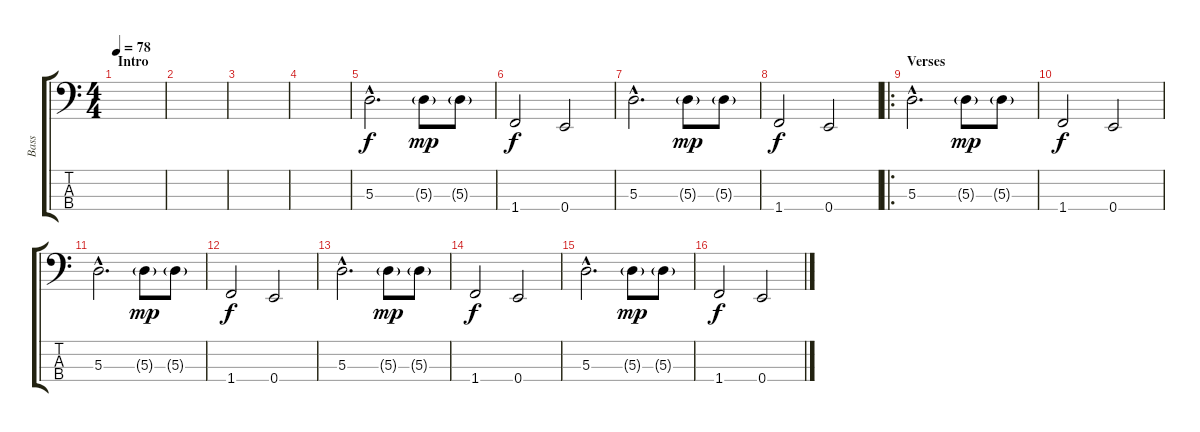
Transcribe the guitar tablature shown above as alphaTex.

\track ("Bass" "Bass") {instrument electricbasspick}
\staff {score tabs}
\tuning (G2 D2 A1 E1) {hide}
\ts (4 4)
\section ("" "Intro")
\tempo 78
\clef f4
\ks c
|
|
|
|
5.3{hac}.2{d} 5.3{g}.8{dy mp} 5.3{g}.8 |
1.4.2{dy f} 0.4.2 |
5.3{hac}.2{d} 5.3{g}.8{dy mp} 5.3{g}.8 |
1.4.2{dy f} 0.4.2 |
\ro
\section ("" "Verses")
5.3{hac}.2{d} 5.3{g}.8{dy mp} 5.3{g}.8 |
1.4.2{dy f} 0.4.2 |
5.3{hac}.2{d} 5.3{g}.8{dy mp} 5.3{g}.8 |
1.4.2{dy f} 0.4.2 |
5.3{hac}.2{d} 5.3{g}.8{dy mp} 5.3{g}.8 |
1.4.2{dy f} 0.4.2 |
5.3{hac}.2{d} 5.3{g}.8{dy mp} 5.3{g}.8 |
1.4.2{dy f} 0.4.2
